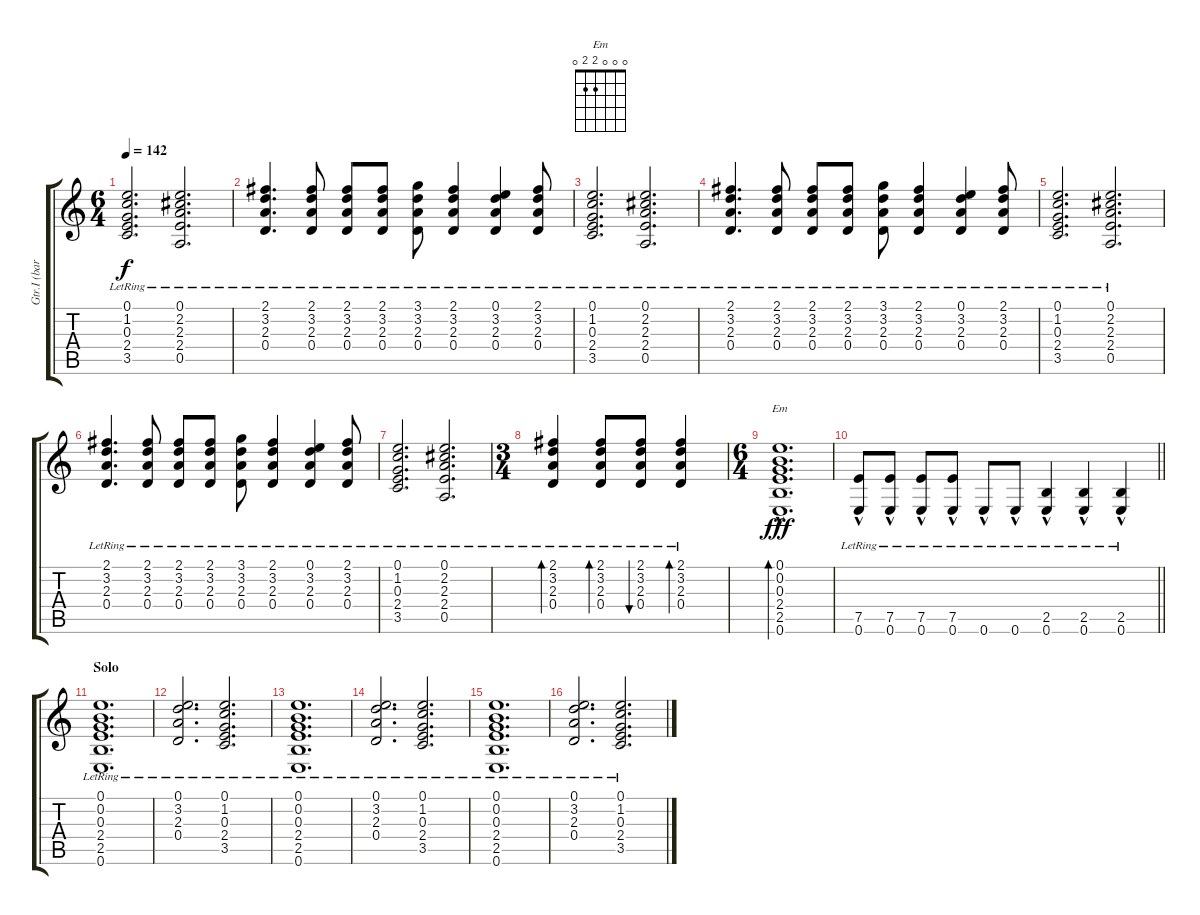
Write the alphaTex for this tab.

\track ("Gtr.I (bare)" "Gtr.I (bar") {instrument acousticguitarsteel}
\staff {score tabs}
\tuning (E4 B3 G3 D3 A2 E2) {hide}
\chord ("Em" 0 0 0 2 2 0)
\ts (6 4)
\tempo 142
\clef g2
\ks c
(0.1 1.2 0.3{lr} 2.4 3.5).2{d dy f} (0.1 2.2 2.3{lr} 2.4 0.5).2{d} |
(2.1 3.2 2.3{lr} 0.4).4{d} (2.1 3.2 2.3{lr} 0.4).8 (2.1 3.2 2.3{lr} 0.4).8 (2.1 3.2 2.3{lr} 0.4).8 (3.1 3.2 2.3{lr} 0.4).8 (2.1 3.2 2.3{lr} 0.4).4 (0.1 3.2 2.3{lr} 0.4).4 (2.1 3.2 2.3{lr} 0.4).8 |
(0.1 1.2 0.3{lr} 2.4 3.5).2{d} (0.1 2.2 2.3{lr} 2.4 0.5).2{d} |
(2.1 3.2 2.3{lr} 0.4).4{d} (2.1 3.2 2.3{lr} 0.4).8 (2.1 3.2 2.3{lr} 0.4).8 (2.1 3.2 2.3{lr} 0.4).8 (3.1 3.2 2.3{lr} 0.4).8 (2.1 3.2 2.3{lr} 0.4).4 (0.1 3.2 2.3{lr} 0.4).4 (2.1 3.2 2.3{lr} 0.4).8 |
(0.1 1.2 0.3{lr} 2.4 3.5).2{d} (0.1 2.2 2.3{lr} 2.4 0.5).2{d} |
(2.1 3.2 2.3{lr} 0.4).4{d} (2.1 3.2 2.3{lr} 0.4).8 (2.1 3.2 2.3{lr} 0.4).8 (2.1 3.2 2.3{lr} 0.4).8 (3.1 3.2 2.3{lr} 0.4).8 (2.1 3.2 2.3{lr} 0.4).4 (0.1 3.2 2.3{lr} 0.4).4 (2.1 3.2 2.3{lr} 0.4).8 |
(0.1 1.2 0.3{lr} 2.4 3.5).2{d} (0.1 2.2 2.3{lr} 2.4 0.5).2{d} |
\ts (3 4)
(2.1 3.2 2.3 0.4{lr}).4{bd 120} (2.1 3.2 2.3 0.4{lr}).8{bd 120} (2.1 3.2 2.3 0.4{lr}).8{bu 120} (2.1 3.2 2.3 0.4{lr}).4{bd 120} |
\ts (6 4)
(0.1 0.2 0.3 2.4{hac} 2.5 0.6).1{d bd 240 ch "Em" dy fff} |
\barLineRight lightlight
(7.5{hac lr} 0.6{hac}).8{volume 16 instrument distortionguitar} (7.5{hac lr} 0.6{hac}).8 (7.5{hac lr} 0.6{hac}).8 (7.5{hac lr} 0.6{hac}).8 0.6{hac lr}.8 0.6{hac lr}.8 (2.5{hac} 0.6{hac lr}).4 (2.5{hac} 0.6{hac lr}).4 (2.5{hac} 0.6{hac lr}).4 |
\section ("" "Solo")
(0.1 0.2{lr} 0.3 2.4 2.5 0.6).1{d volume 14 instrument distortionguitar} |
(0.1 3.2{lr} 2.3 0.4).2{d} (0.1 1.2{lr} 0.3 2.4 3.5).2{d} |
(0.1 0.2{lr} 0.3 2.4 2.5 0.6).1{d} |
(0.1 3.2{lr} 2.3 0.4).2{d} (0.1 1.2{lr} 0.3 2.4 3.5).2{d} |
(0.1 0.2{lr} 0.3 2.4 2.5 0.6).1{d} |
(0.1 3.2{lr} 2.3 0.4).2{d} (0.1 1.2{lr} 0.3 2.4 3.5).2{d}
